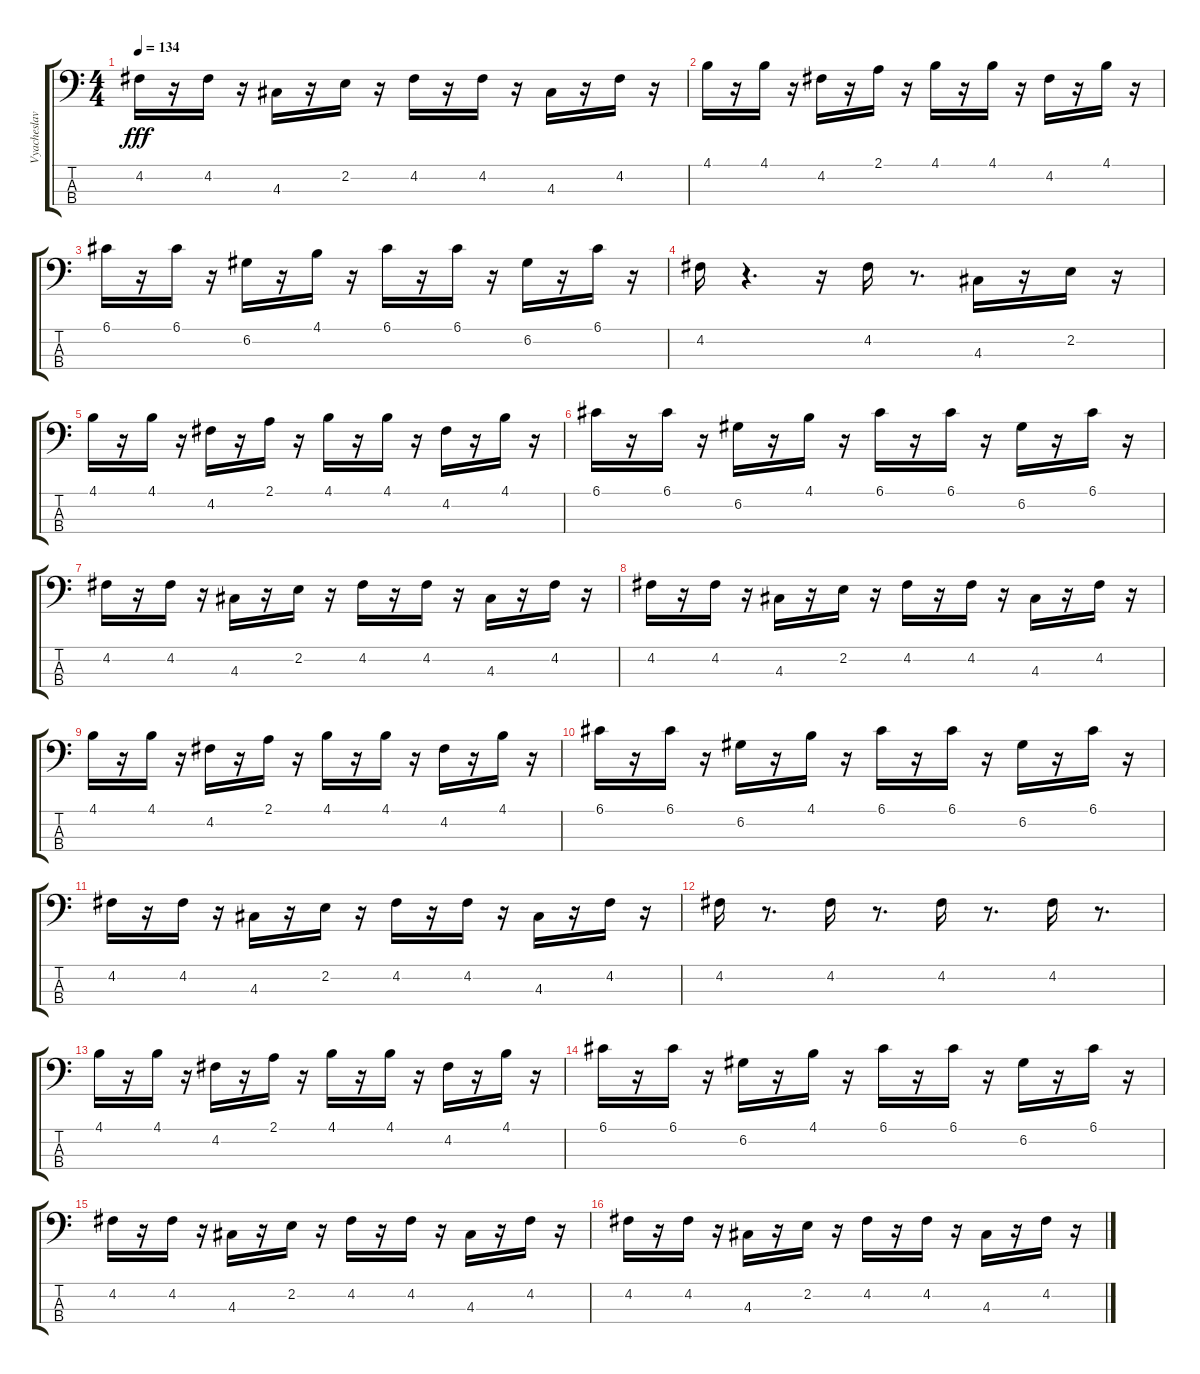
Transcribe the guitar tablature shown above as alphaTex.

\track ("Vyacheslav Makarov" "Vyacheslav") {instrument electricbassfinger}
\staff {score tabs}
\tuning (G2 D2 A1 E1) {hide}
\ts (4 4)
\tempo 134
\clef f4
\ks c
4.2.16{dy fff} r.16 4.2.16 r.16 4.3.16 r.16 2.2.16 r.16 4.2.16 r.16 4.2.16 r.16 4.3.16 r.16 4.2.16 r.16 |
4.1.16 r.16 4.1.16 r.16 4.2.16 r.16 2.1.16 r.16 4.1.16 r.16 4.1.16 r.16 4.2.16 r.16 4.1.16 r.16 |
6.1.16 r.16 6.1.16 r.16 6.2.16 r.16 4.1.16 r.16 6.1.16 r.16 6.1.16 r.16 6.2.16 r.16 6.1.16 r.16 |
4.2.16 r.4{d} r.16 4.2.16 r.8{d} 4.3.16 r.16 2.2.16 r.16 |
4.1.16 r.16 4.1.16 r.16 4.2.16 r.16 2.1.16 r.16 4.1.16 r.16 4.1.16 r.16 4.2.16 r.16 4.1.16 r.16 |
6.1.16 r.16 6.1.16 r.16 6.2.16 r.16 4.1.16 r.16 6.1.16 r.16 6.1.16 r.16 6.2.16 r.16 6.1.16 r.16 |
4.2.16 r.16 4.2.16 r.16 4.3.16 r.16 2.2.16 r.16 4.2.16 r.16 4.2.16 r.16 4.3.16 r.16 4.2.16 r.16 |
4.2.16 r.16 4.2.16 r.16 4.3.16 r.16 2.2.16 r.16 4.2.16 r.16 4.2.16 r.16 4.3.16 r.16 4.2.16 r.16 |
4.1.16 r.16 4.1.16 r.16 4.2.16 r.16 2.1.16 r.16 4.1.16 r.16 4.1.16 r.16 4.2.16 r.16 4.1.16 r.16 |
6.1.16 r.16 6.1.16 r.16 6.2.16 r.16 4.1.16 r.16 6.1.16 r.16 6.1.16 r.16 6.2.16 r.16 6.1.16 r.16 |
4.2.16 r.16 4.2.16 r.16 4.3.16 r.16 2.2.16 r.16 4.2.16 r.16 4.2.16 r.16 4.3.16 r.16 4.2.16 r.16 |
4.2.16 r.8{d} 4.2.16 r.8{d} 4.2.16 r.8{d} 4.2.16 r.8{d} |
4.1.16 r.16 4.1.16 r.16 4.2.16 r.16 2.1.16 r.16 4.1.16 r.16 4.1.16 r.16 4.2.16 r.16 4.1.16 r.16 |
6.1.16 r.16 6.1.16 r.16 6.2.16 r.16 4.1.16 r.16 6.1.16 r.16 6.1.16 r.16 6.2.16 r.16 6.1.16 r.16 |
4.2.16 r.16 4.2.16 r.16 4.3.16 r.16 2.2.16 r.16 4.2.16 r.16 4.2.16 r.16 4.3.16 r.16 4.2.16 r.16 |
4.2.16 r.16 4.2.16 r.16 4.3.16 r.16 2.2.16 r.16 4.2.16 r.16 4.2.16 r.16 4.3.16 r.16 4.2.16 r.16
